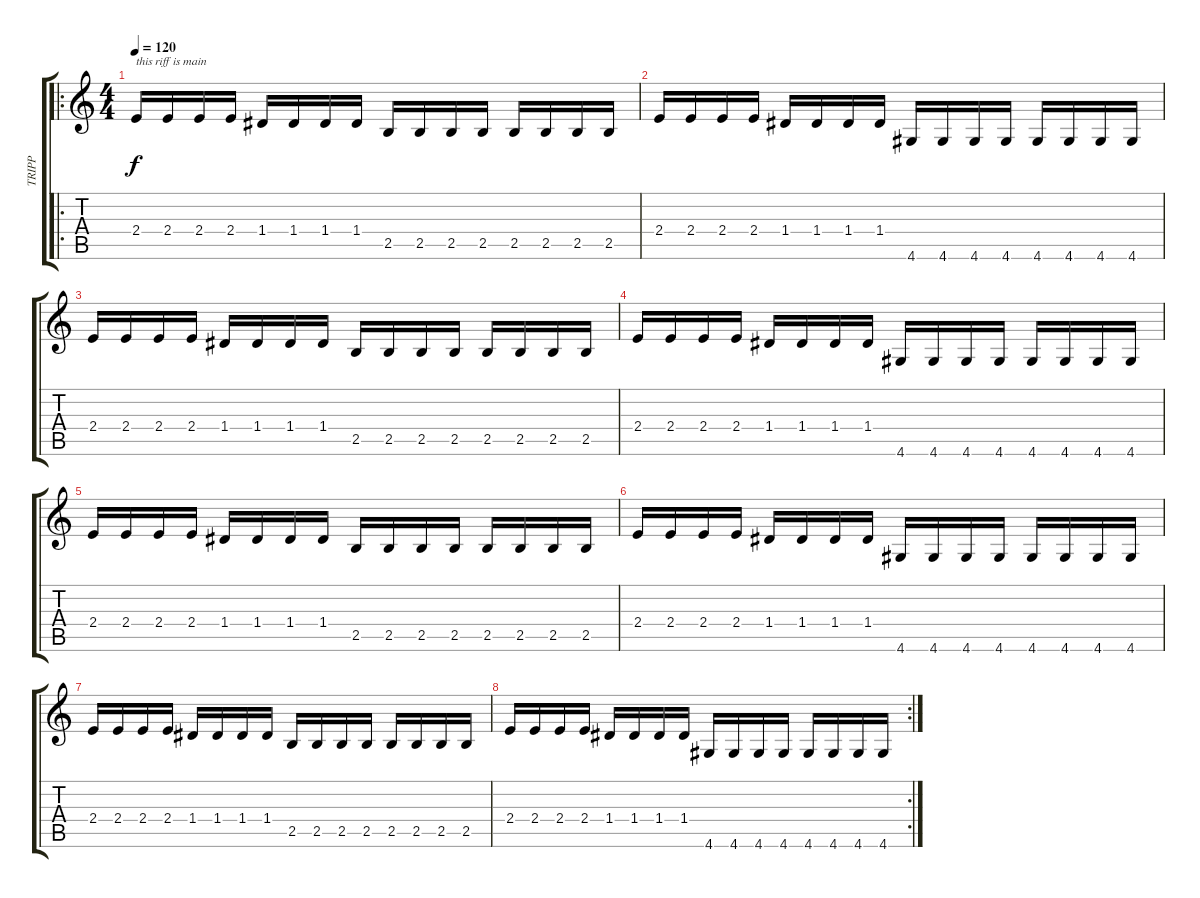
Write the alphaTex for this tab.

\track ("TRIPP" "TRIPP") {instrument overdrivenguitar}
\staff {score tabs}
\tuning (E4 B3 G3 D3 A2 E2) {hide}
\ro
\ts (4 4)
\tempo 120
\tempo 75
\tempo 120
\clef g2
\ks c
2.4.16{txt "this riff is main" dy f instrument overdrivenguitar} 2.4.16 2.4.16 2.4.16 1.4.16 1.4.16 1.4.16 1.4.16 2.5.16 2.5.16 2.5.16 2.5.16 2.5.16 2.5.16 2.5.16 2.5.16 |
2.4.16 2.4.16 2.4.16 2.4.16 1.4.16 1.4.16 1.4.16 1.4.16 4.6.16 4.6.16 4.6.16 4.6.16 4.6.16 4.6.16 4.6.16 4.6.16 |
2.4.16 2.4.16 2.4.16 2.4.16 1.4.16 1.4.16 1.4.16 1.4.16 2.5.16 2.5.16 2.5.16 2.5.16 2.5.16 2.5.16 2.5.16 2.5.16 |
2.4.16 2.4.16 2.4.16 2.4.16 1.4.16 1.4.16 1.4.16 1.4.16 4.6.16 4.6.16 4.6.16 4.6.16 4.6.16 4.6.16 4.6.16 4.6.16 |
2.4.16 2.4.16 2.4.16 2.4.16 1.4.16 1.4.16 1.4.16 1.4.16 2.5.16 2.5.16 2.5.16 2.5.16 2.5.16 2.5.16 2.5.16 2.5.16 |
2.4.16 2.4.16 2.4.16 2.4.16 1.4.16 1.4.16 1.4.16 1.4.16 4.6.16 4.6.16 4.6.16 4.6.16 4.6.16 4.6.16 4.6.16 4.6.16 |
2.4.16 2.4.16 2.4.16 2.4.16 1.4.16 1.4.16 1.4.16 1.4.16 2.5.16 2.5.16 2.5.16 2.5.16 2.5.16 2.5.16 2.5.16 2.5.16 |
\rc 2
2.4.16 2.4.16 2.4.16 2.4.16 1.4.16 1.4.16 1.4.16 1.4.16 4.6.16 4.6.16 4.6.16 4.6.16 4.6.16 4.6.16 4.6.16 4.6.16
